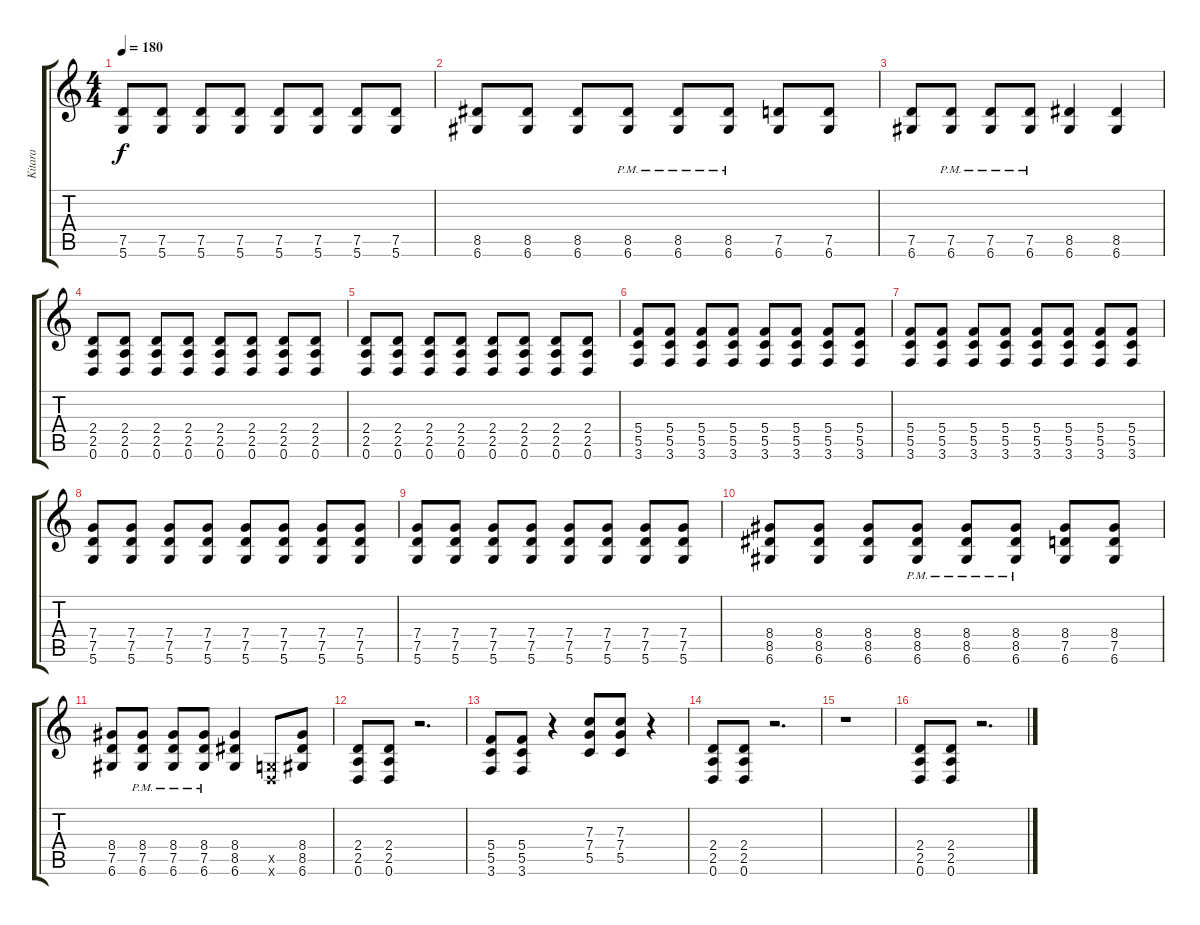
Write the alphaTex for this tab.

\track ("Kitara" "Kitara") {instrument distortionguitar}
\staff {score tabs}
\tuning (D4 A3 F3 C3 G2 D2) {hide}
\ts (4 4)
\tempo 180
\clef g2
\ks c
(7.5 5.6).8{dy f} (7.5 5.6).8 (7.5 5.6).8 (7.5 5.6).8 (7.5 5.6).8 (7.5 5.6).8 (7.5 5.6).8 (7.5 5.6).8 |
(8.5 6.6).8 (8.5 6.6).8 (8.5 6.6).8 (8.5 6.6{pm}).8 (8.5 6.6{pm}).8 (8.5 6.6{pm}).8 (7.5 6.6).8 (7.5 6.6).8 |
(7.5 6.6).8 (7.5 6.6{pm}).8 (7.5 6.6{pm}).8 (7.5 6.6{pm}).8 (8.5 6.6).4 (8.5 6.6).4 |
(2.4 2.5 0.6).8 (2.4 2.5 0.6).8 (2.4 2.5 0.6).8 (2.4 2.5 0.6).8 (2.4 2.5 0.6).8 (2.4 2.5 0.6).8 (2.4 2.5 0.6).8 (2.4 2.5 0.6).8 |
(2.4 2.5 0.6).8 (2.4 2.5 0.6).8 (2.4 2.5 0.6).8 (2.4 2.5 0.6).8 (2.4 2.5 0.6).8 (2.4 2.5 0.6).8 (2.4 2.5 0.6).8 (2.4 2.5 0.6).8 |
(5.4 5.5 3.6).8 (5.4 5.5 3.6).8 (5.4 5.5 3.6).8 (5.4 5.5 3.6).8 (5.4 5.5 3.6).8 (5.4 5.5 3.6).8 (5.4 5.5 3.6).8 (5.4 5.5 3.6).8 |
(5.4 5.5 3.6).8 (5.4 5.5 3.6).8 (5.4 5.5 3.6).8 (5.4 5.5 3.6).8 (5.4 5.5 3.6).8 (5.4 5.5 3.6).8 (5.4 5.5 3.6).8 (5.4 5.5 3.6).8 |
(7.4 7.5 5.6).8 (7.4 7.5 5.6).8 (7.4 7.5 5.6).8 (7.4 7.5 5.6).8 (7.4 7.5 5.6).8 (7.4 7.5 5.6).8 (7.4 7.5 5.6).8 (7.4 7.5 5.6).8 |
(7.4 7.5 5.6).8 (7.4 7.5 5.6).8 (7.4 7.5 5.6).8 (7.4 7.5 5.6).8 (7.4 7.5 5.6).8 (7.4 7.5 5.6).8 (7.4 7.5 5.6).8 (7.4 7.5 5.6).8 |
(8.4 8.5 6.6).8 (8.4 8.5 6.6).8 (8.4 8.5 6.6).8 (8.4 8.5 6.6{pm}).8 (8.4 8.5 6.6{pm}).8 (8.4 8.5 6.6{pm}).8 (8.4 7.5 6.6).8 (8.4 7.5 6.6).8 |
(8.4 7.5 6.6).8 (8.4 7.5 6.6{pm}).8 (8.4 7.5 6.6{pm}).8 (8.4 7.5 6.6{pm}).8 (8.4 8.5 6.6).4 (0.5{x} 0.6{x}).8 (8.4 8.5 6.6).8 |
(2.4 2.5 0.6).8 (2.4 2.5 0.6).8 r.2{d} |
(5.4 5.5 3.6).8 (5.4 5.5 3.6).8 r.4 (7.3 7.4 5.5).8 (7.3 7.4 5.5).8 r.4 |
(2.4 2.5 0.6).8 (2.4 2.5 0.6).8 r.2{d} |
r.1 |
(2.4 2.5 0.6).8 (2.4 2.5 0.6).8 r.2{d}
